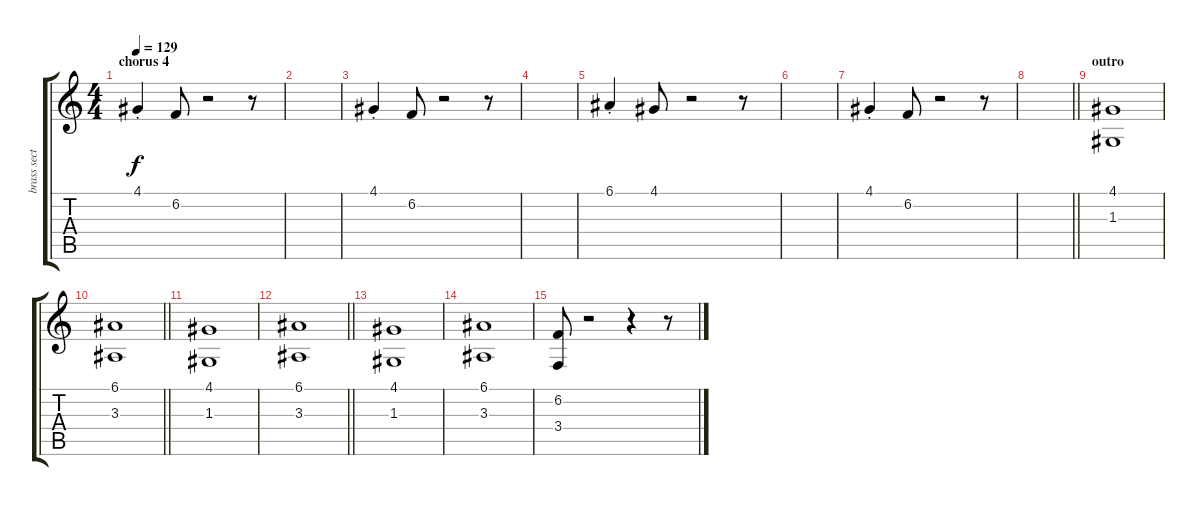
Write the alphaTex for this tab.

\track ("brass section" "brass sect") {instrument brasssection}
\staff {score tabs}
\tuning (E4 B3 G3 D3 A2 E2) {hide}
\ts (4 4)
\section ("" "chorus 4")
\tempo 129
\clef g2
\ks c
4.1{st}.4{dy f} 6.2.8 r.2 r.8 |
|
4.1{st}.4 6.2.8 r.2 r.8 |
|
6.1{st}.4 4.1.8 r.2 r.8 |
|
4.1{st}.4 6.2.8 r.2 r.8 |
\barLineRight lightlight
|
\section ("" "outro")
(4.1 1.3).1 |
\barLineRight lightlight
(6.1 3.3).1 |
(4.1 1.3).1 |
\barLineRight lightlight
(6.1 3.3).1 |
(4.1 1.3).1 |
(6.1 3.3).1 |
(6.2 3.4).8 r.2 r.4 r.8
